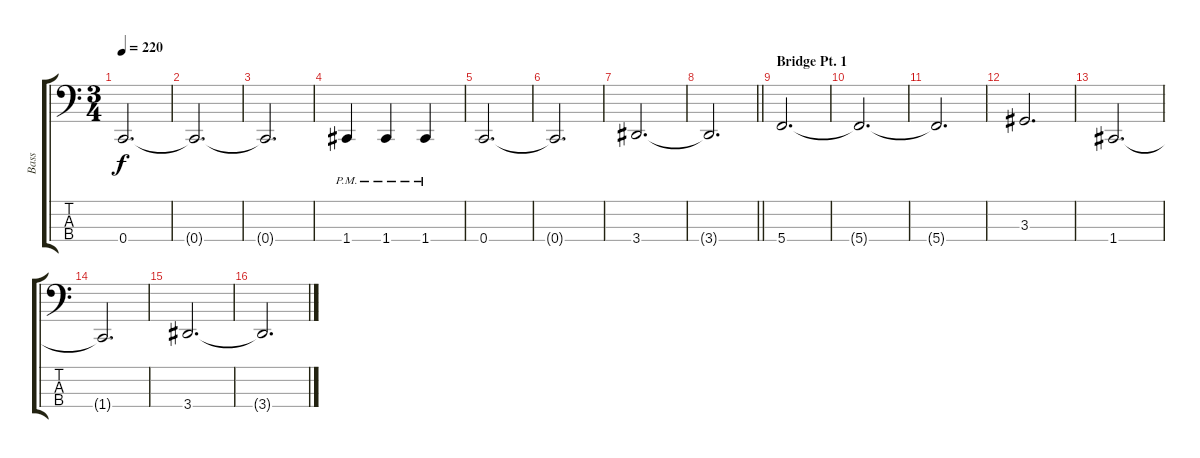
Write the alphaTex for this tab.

\track ("Bass" "Bass") {instrument electricbasspick}
\staff {score tabs}
\tuning (Eb2 Bb1 F1 C1) {hide}
\ts (3 4)
\tempo 220
\clef f4
\ks c
0.4.2{d dy f} |
0.4{t}.2{d} |
0.4{t}.2{d} |
1.4{pm}.4 1.4{pm}.4 1.4{pm}.4 |
0.4.2{d} |
0.4{t}.2{d} |
3.4.2{d} |
\barLineRight lightlight
3.4{t}.2{d} |
\section ("" "Bridge Pt. 1")
5.4.2{d} |
5.4{t}.2{d} |
5.4{t}.2{d} |
3.3.2{d} |
1.4.2{d} |
1.4{t}.2{d} |
3.4.2{d} |
3.4{t}.2{d}
